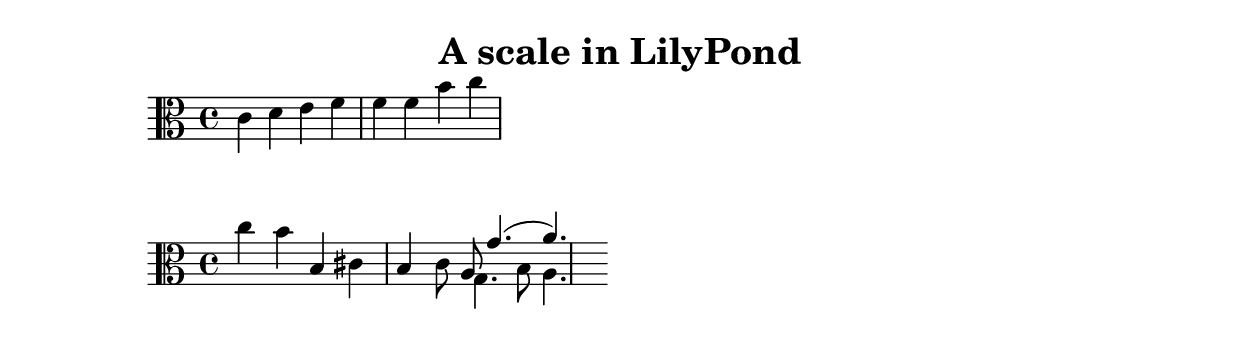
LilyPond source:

%{
Welcome to LilyPond
===================

Congratulations, LilyPond has been installed successfully.

Now to take it for the first test run.

  1. Save this file

  2. Select

       Compile > Typeset file

  from the menu.

  The file is processed, and

  3.  The PDF viewer will pop up. Click one of the noteheads.


That's it.  For more information, visit http://lilypond.org .

%}

\header{
  title = "A scale in LilyPond"
}

\relative c' {
	\clef "alto"
  c d e f f f b c
}

\relative c'' {
	\clef "alto"
 c b b, cis b c8 << { a8 g'4.( a4.) } \\ { g,4. b8 a4. } >>
}


\version "2.18.2"  % necessary for upgrading to future LilyPond versions.
